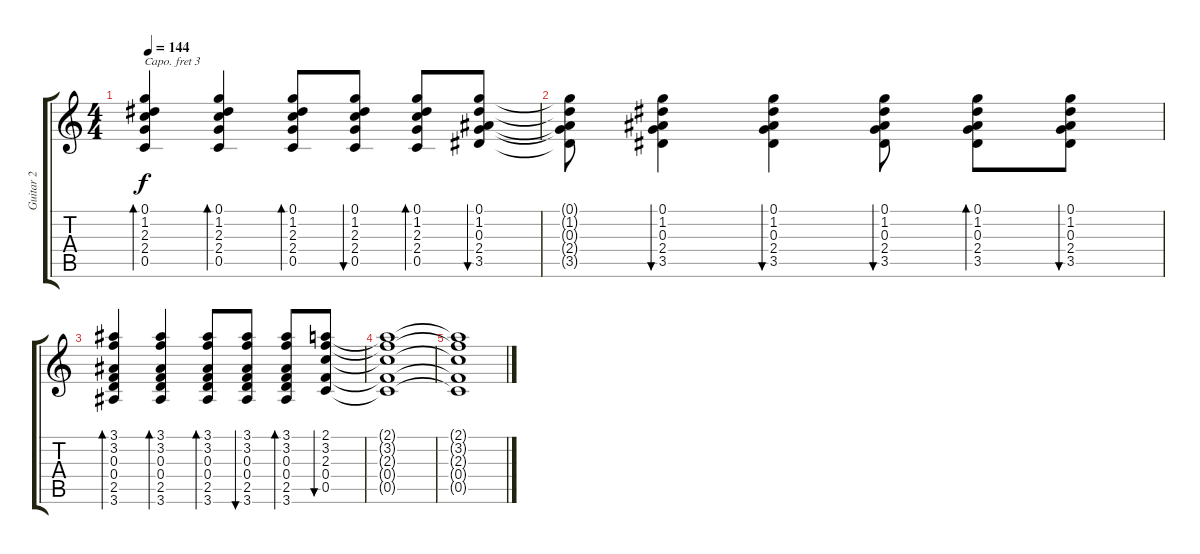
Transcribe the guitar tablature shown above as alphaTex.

\track ("Guitar 2" "Guitar 2") {instrument acousticguitarsteel}
\staff {score tabs}
\capo 3
\tuning (E4 B3 G3 D3 A2 E2) {hide}
\ts (4 4)
\tempo 144
\clef g2
\ks c
(0.1 1.2 2.3 2.4 0.5).4{bd 30 dy f} (0.1 1.2 2.3 2.4 0.5).4{bd 30} (0.1 1.2 2.3 2.4 0.5).8{bd 30} (0.1 1.2 2.3 2.4 0.5).8{bu 30} (0.1 1.2 2.3 2.4 0.5).8{bd 30} (0.1 1.2 0.3 2.4 3.5).8{bu 30} |
(0.1{t} 1.2{t} 0.3{t} 2.4{t} 3.5{t}).8 (0.1 1.2 0.3 2.4 3.5).4{bu 30} (0.1 1.2 0.3 2.4 3.5).4{bu 30} (0.1 1.2 0.3 2.4 3.5).8{bu 30} (0.1 1.2 0.3 2.4 3.5).8{bd 30} (0.1 1.2 0.3 2.4 3.5).8{bu 30} |
(3.1 3.2 0.3 0.4 2.5 3.6).4{bd 30} (3.1 3.2 0.3 0.4 2.5 3.6).4{bd 30} (3.1 3.2 0.3 0.4 2.5 3.6).8{bd 30} (3.1 3.2 0.3 0.4 2.5 3.6).8{bu 30} (3.1 3.2 0.3 0.4 2.5 3.6).8{bd 30} (2.1 3.2 2.3 0.4 0.5).8{bu 30} |
(2.1{t} 3.2{t} 2.3{t} 0.4{t} 0.5{t}).1 |
(2.1{t} 3.2{t} 2.3{t} 0.4{t} 0.5{t}).1
